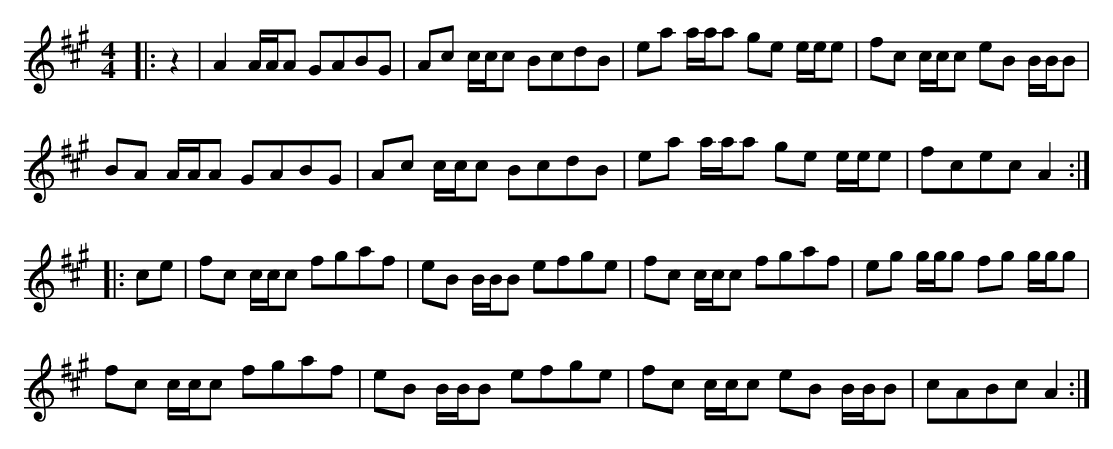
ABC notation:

X:1
M:4/4
K:A
|:z2|A2 A/A/A GABG|Ac c/c/c BcdB|ea a/a/a ge e/e/e|fc c/c/c eB B/B/B|
BA A/A/A GABG|Ac c/c/c BcdB|ea a/a/a ge e/e/e|fcec A2:|
|:ce|fc c/c/c fgaf|eB B/B/B efge|fc c/c/c fgaf|eg g/g/g fg g/g/g|
fc c/c/c fgaf|eB B/B/B efge|fc c/c/c eB B/B/B|cABc A2:|
